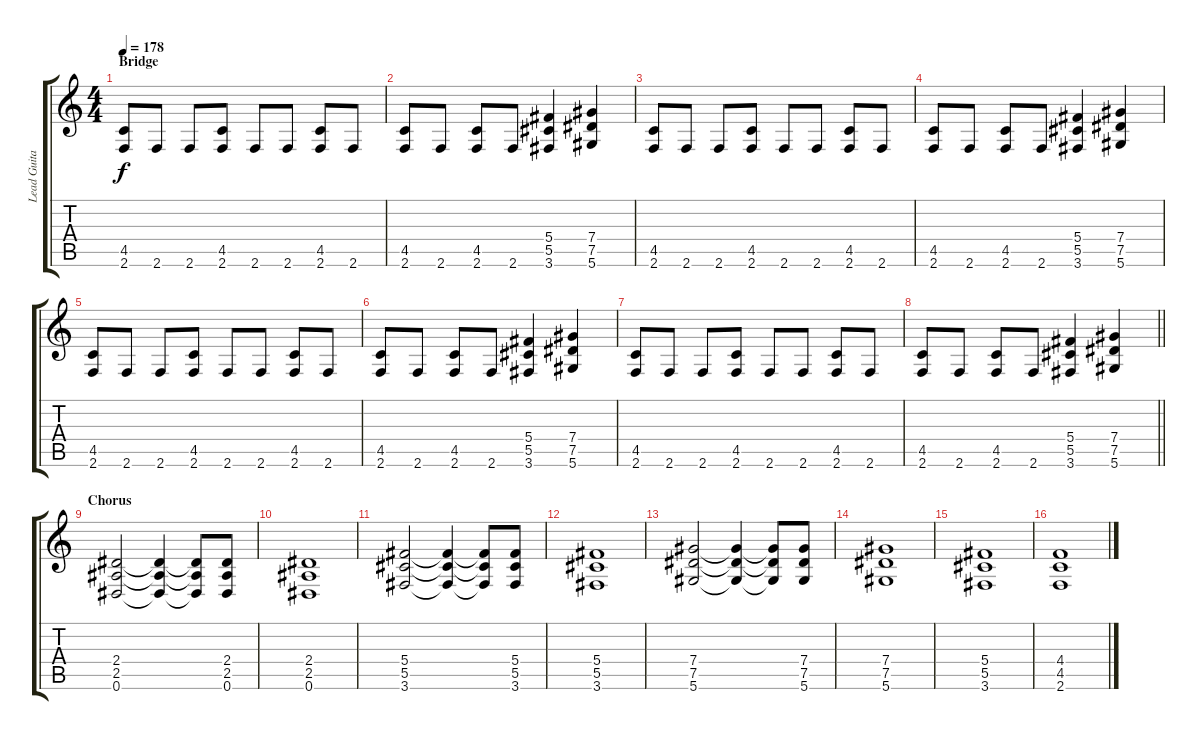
\track ("Lead Guitar" "Lead Guita") {instrument distortionguitar}
\staff {score tabs}
\tuning (Eb4 Bb3 Gb3 Db3 Ab2 Eb2) {hide}
\ts (4 4)
\section ("" "Bridge")
\tempo 178
\clef g2
\ks c
(4.5 2.6).8{dy f} 2.6.8 2.6.8 (4.5 2.6).8 2.6.8 2.6.8 (4.5 2.6).8 2.6.8 |
(4.5 2.6).8 2.6.8 (4.5 2.6).8 2.6.8 (5.4 5.5 3.6).4 (7.4 7.5 5.6).4 |
(4.5 2.6).8 2.6.8 2.6.8 (4.5 2.6).8 2.6.8 2.6.8 (4.5 2.6).8 2.6.8 |
(4.5 2.6).8 2.6.8 (4.5 2.6).8 2.6.8 (5.4 5.5 3.6).4 (7.4 7.5 5.6).4 |
(4.5 2.6).8 2.6.8 2.6.8 (4.5 2.6).8 2.6.8 2.6.8 (4.5 2.6).8 2.6.8 |
(4.5 2.6).8 2.6.8 (4.5 2.6).8 2.6.8 (5.4 5.5 3.6).4 (7.4 7.5 5.6).4 |
(4.5 2.6).8 2.6.8 2.6.8 (4.5 2.6).8 2.6.8 2.6.8 (4.5 2.6).8 2.6.8 |
\barLineRight lightlight
(4.5 2.6).8 2.6.8 (4.5 2.6).8 2.6.8 (5.4 5.5 3.6).4 (7.4 7.5 5.6).4 |
\section ("" "Chorus")
(2.4 2.5 0.6).2 (2.4{t} 2.5{t} 0.6{t}).4 (2.4{t} 2.5{t} 0.6{t}).8 (2.4 2.5 0.6).8 |
(2.4 2.5 0.6).1 |
(5.4 5.5 3.6).2 (5.4{t} 5.5{t} 3.6{t}).4 (5.4{t} 5.5{t} 3.6{t}).8 (5.4 5.5 3.6).8 |
(5.4 5.5 3.6).1 |
(7.4 7.5 5.6).2 (7.4{t} 7.5{t} 5.6{t}).4 (7.4{t} 7.5{t} 5.6{t}).8 (7.4 7.5 5.6).8 |
(7.4 7.5 5.6).1 |
(5.4 5.5 3.6).1 |
(4.4 4.5 2.6).1
